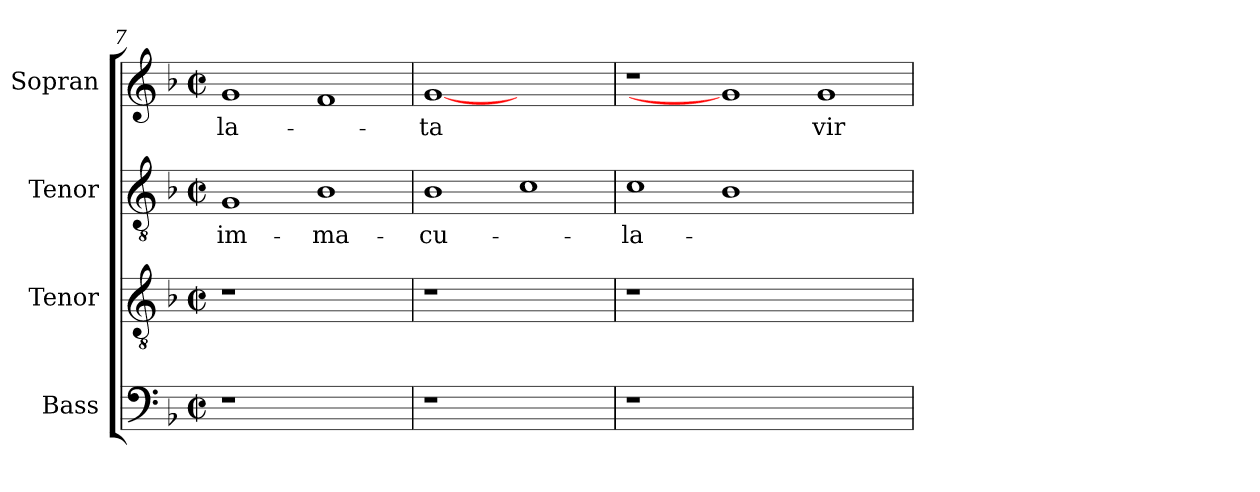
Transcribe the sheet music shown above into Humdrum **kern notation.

**kern	**kern	**kern	**text	**kern	**text
*part4	*part3	*part2	*part2	*part1	*part1
*staff4	*staff3	*staff2	*staff2	*staff1	*staff1
*I"Bass	*I"Tenor	*I"Tenor	*	*I"Sopran	*
*	*I'Tenor	*	*	*	*
*clefF4	*clefGv2	*clefGv2	*	*clefG2	*
*	*ITrd7c12	*ITrd7c12	*	*	*
*k[b-]	*k[b-]	*k[b-]	*	*k[b-]	*
*F:	*F:	*F:	*	*F:	*
*M2/2	*M2/2	*M2/2	*	*M2/2	*
*met(c|)	*met(c|)	*met(c|)	*	*met(c|)	*
=7	=7	=7	=7	=7	=7
!LO:N:vis=1	!LO:N:vis=1	!	!	!	!
!	!	!	!LO:LY:b:color=#000000	!	!
!	!	!	!	!	!LO:LY:b:color=#000000
1r	1r	1GGi	im-	1gi	-la-
!	!	!	!LO:LY:b:color=#000000	!	!
1ryy	1ryy	1BB-i	-ma-	1fi	.
=8	=8	=8	=8	=8	=8
!LO:N:vis=1	!LO:N:vis=1	!	!	!	!
!	!	!	!LO:LY:b:color=#000000	!	!
!	!	!	!	!	!LO:LY:b:color=#000000
1r	1r	1BB-i	-cu-	[1gi	-ta
1ryy	1ryy	1Ci	.	1ryy	.
!!LO:LB:g=z
=9	=9	=9	=9	=9	=9
!LO:N:vis=1	!LO:N:vis=1	!	!	!	!
!	!	!	!LO:LY:b:color=#000000	!	!
1r	1r	1Ci	-la-	1r	.
0ryy	0ryy	1BB-i	.	1gi]	.
!	!	!	!	!	!LO:LY:b:color=#000000
.	.	1ryy	.	1gi	vir-
=	=	=	=	=	=
*-	*-	*-	*-	*-	*-
